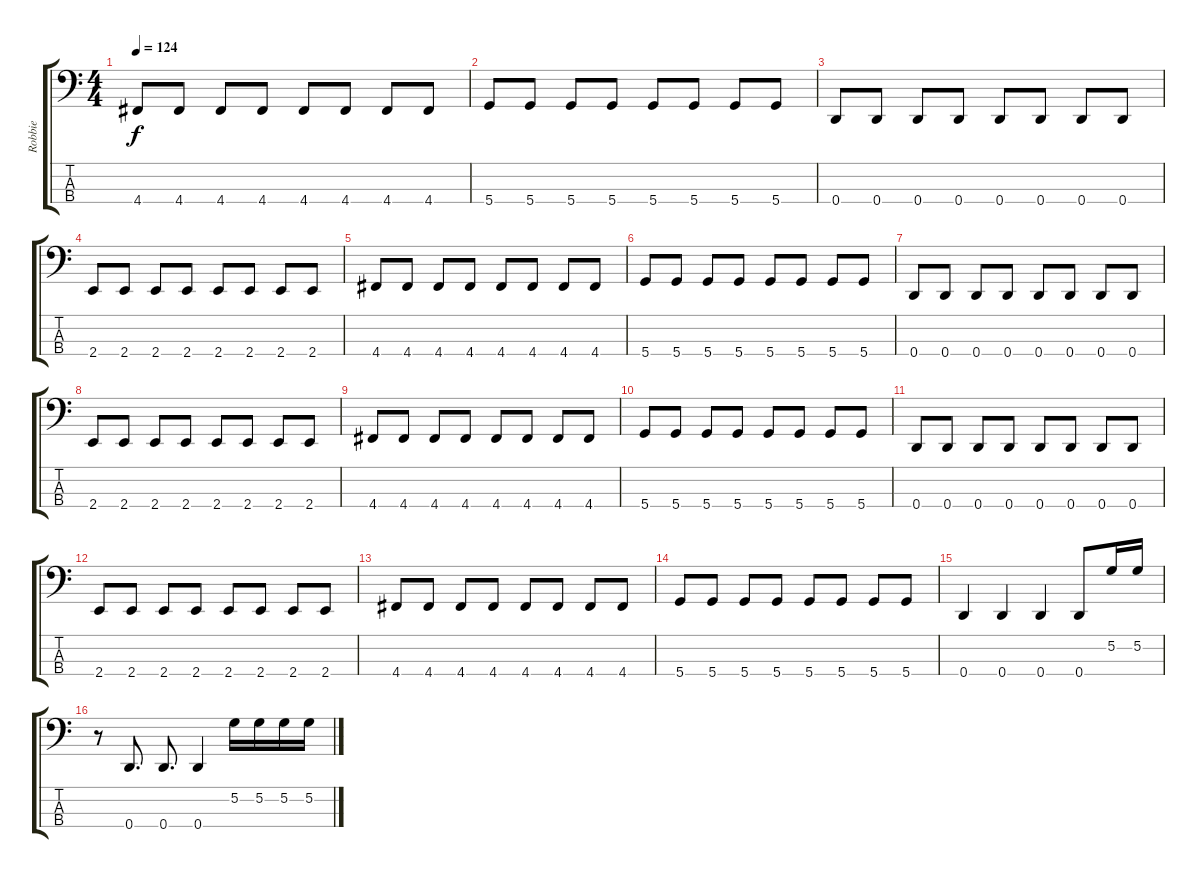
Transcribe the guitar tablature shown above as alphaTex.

\track ("Robbie" "Robbie") {instrument electricbassfinger}
\staff {score tabs}
\tuning (G2 D2 A1 D1) {hide}
\ts (4 4)
\tempo 124
\clef f4
\ks c
4.4.8{dy f} 4.4.8 4.4.8 4.4.8 4.4.8 4.4.8 4.4.8 4.4.8 |
5.4.8 5.4.8 5.4.8 5.4.8 5.4.8 5.4.8 5.4.8 5.4.8 |
0.4.8 0.4.8 0.4.8 0.4.8 0.4.8 0.4.8 0.4.8 0.4.8 |
2.4.8 2.4.8 2.4.8 2.4.8 2.4.8 2.4.8 2.4.8 2.4.8 |
4.4.8 4.4.8 4.4.8 4.4.8 4.4.8 4.4.8 4.4.8 4.4.8 |
5.4.8 5.4.8 5.4.8 5.4.8 5.4.8 5.4.8 5.4.8 5.4.8 |
0.4.8 0.4.8 0.4.8 0.4.8 0.4.8 0.4.8 0.4.8 0.4.8 |
2.4.8 2.4.8 2.4.8 2.4.8 2.4.8 2.4.8 2.4.8 2.4.8 |
4.4.8 4.4.8 4.4.8 4.4.8 4.4.8 4.4.8 4.4.8 4.4.8 |
5.4.8 5.4.8 5.4.8 5.4.8 5.4.8 5.4.8 5.4.8 5.4.8 |
0.4.8 0.4.8 0.4.8 0.4.8 0.4.8 0.4.8 0.4.8 0.4.8 |
2.4.8 2.4.8 2.4.8 2.4.8 2.4.8 2.4.8 2.4.8 2.4.8 |
4.4.8 4.4.8 4.4.8 4.4.8 4.4.8 4.4.8 4.4.8 4.4.8 |
5.4.8 5.4.8 5.4.8 5.4.8 5.4.8 5.4.8 5.4.8 5.4.8 |
0.4.4 0.4.4 0.4.4 0.4.8 5.2.16 5.2.16 |
r.8 0.4.8{d} 0.4.8{d} 0.4.4 5.2.16 5.2.16 5.2.16 5.2.16
